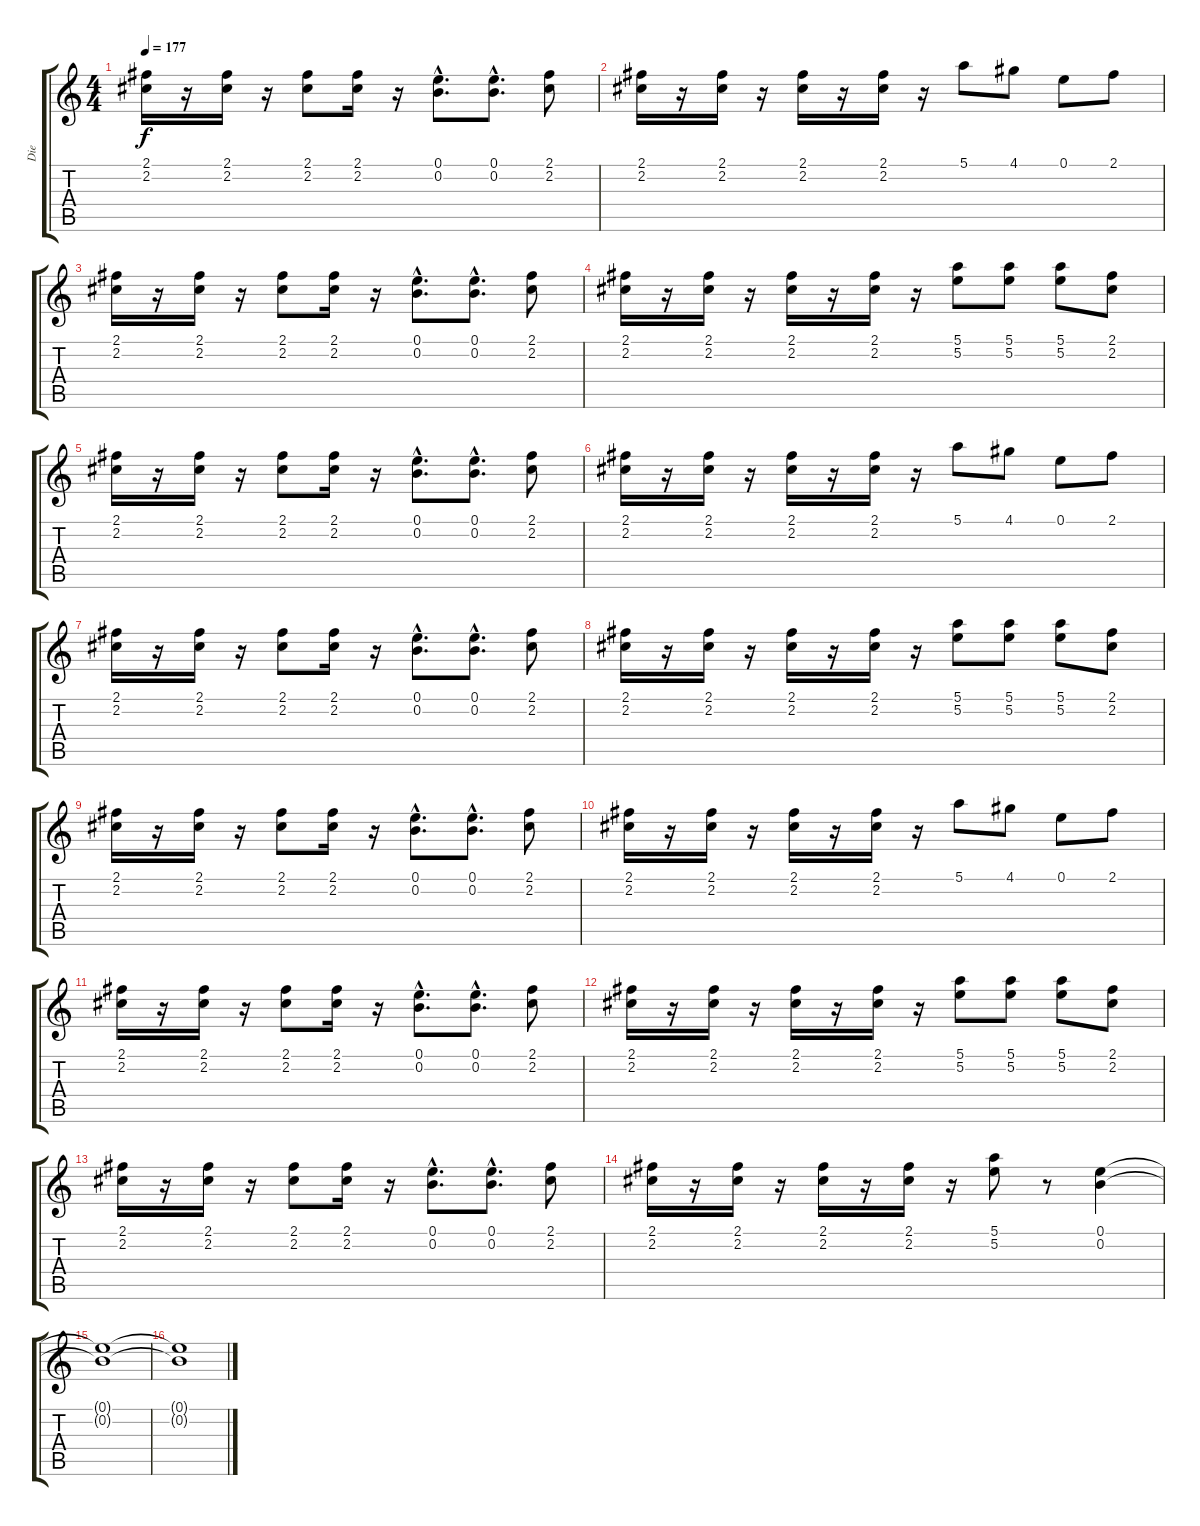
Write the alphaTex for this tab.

\track ("Die" "Die") {instrument distortionguitar}
\staff {score tabs}
\tuning (E4 B3 G3 D3 A2 E2) {hide}
\ts (4 4)
\tempo 177
\clef g2
\ks c
(2.1 2.2).16{dy f} r.16 (2.1 2.2).16 r.16 (2.1 2.2).8 (2.1 2.2).16 r.16 (0.1{hac} 0.2{hac}).8{d} (0.1{hac} 0.2{hac}).8{d} (2.1 2.2).8 |
(2.1 2.2).16 r.16 (2.1 2.2).16 r.16 (2.1 2.2).16 r.16 (2.1 2.2).16 r.16 5.1.8 4.1.8 0.1.8 2.1.8 |
(2.1 2.2).16 r.16 (2.1 2.2).16 r.16 (2.1 2.2).8 (2.1 2.2).16 r.16 (0.1{hac} 0.2{hac}).8{d} (0.1{hac} 0.2{hac}).8{d} (2.1 2.2).8 |
(2.1 2.2).16 r.16 (2.1 2.2).16 r.16 (2.1 2.2).16 r.16 (2.1 2.2).16 r.16 (5.1 5.2).8 (5.1 5.2).8 (5.1 5.2).8 (2.1 2.2).8 |
(2.1 2.2).16 r.16 (2.1 2.2).16 r.16 (2.1 2.2).8 (2.1 2.2).16 r.16 (0.1{hac} 0.2{hac}).8{d} (0.1{hac} 0.2{hac}).8{d} (2.1 2.2).8 |
(2.1 2.2).16 r.16 (2.1 2.2).16 r.16 (2.1 2.2).16 r.16 (2.1 2.2).16 r.16 5.1.8 4.1.8 0.1.8 2.1.8 |
(2.1 2.2).16 r.16 (2.1 2.2).16 r.16 (2.1 2.2).8 (2.1 2.2).16 r.16 (0.1{hac} 0.2{hac}).8{d} (0.1{hac} 0.2{hac}).8{d} (2.1 2.2).8 |
(2.1 2.2).16 r.16 (2.1 2.2).16 r.16 (2.1 2.2).16 r.16 (2.1 2.2).16 r.16 (5.1 5.2).8 (5.1 5.2).8 (5.1 5.2).8 (2.1 2.2).8 |
(2.1 2.2).16 r.16 (2.1 2.2).16 r.16 (2.1 2.2).8 (2.1 2.2).16 r.16 (0.1{hac} 0.2{hac}).8{d} (0.1{hac} 0.2{hac}).8{d} (2.1 2.2).8 |
(2.1 2.2).16 r.16 (2.1 2.2).16 r.16 (2.1 2.2).16 r.16 (2.1 2.2).16 r.16 5.1.8 4.1.8 0.1.8 2.1.8 |
(2.1 2.2).16 r.16 (2.1 2.2).16 r.16 (2.1 2.2).8 (2.1 2.2).16 r.16 (0.1{hac} 0.2{hac}).8{d} (0.1{hac} 0.2{hac}).8{d} (2.1 2.2).8 |
(2.1 2.2).16 r.16 (2.1 2.2).16 r.16 (2.1 2.2).16 r.16 (2.1 2.2).16 r.16 (5.1 5.2).8 (5.1 5.2).8 (5.1 5.2).8 (2.1 2.2).8 |
(2.1 2.2).16 r.16 (2.1 2.2).16 r.16 (2.1 2.2).8 (2.1 2.2).16 r.16 (0.1{hac} 0.2{hac}).8{d} (0.1{hac} 0.2{hac}).8{d} (2.1 2.2).8 |
(2.1 2.2).16 r.16 (2.1 2.2).16 r.16 (2.1 2.2).16 r.16 (2.1 2.2).16 r.16 (5.1 5.2).8 r.8 (0.1 0.2).4 |
(0.1{t} 0.2{t}).1 |
(0.1{t} 0.2{t}).1
